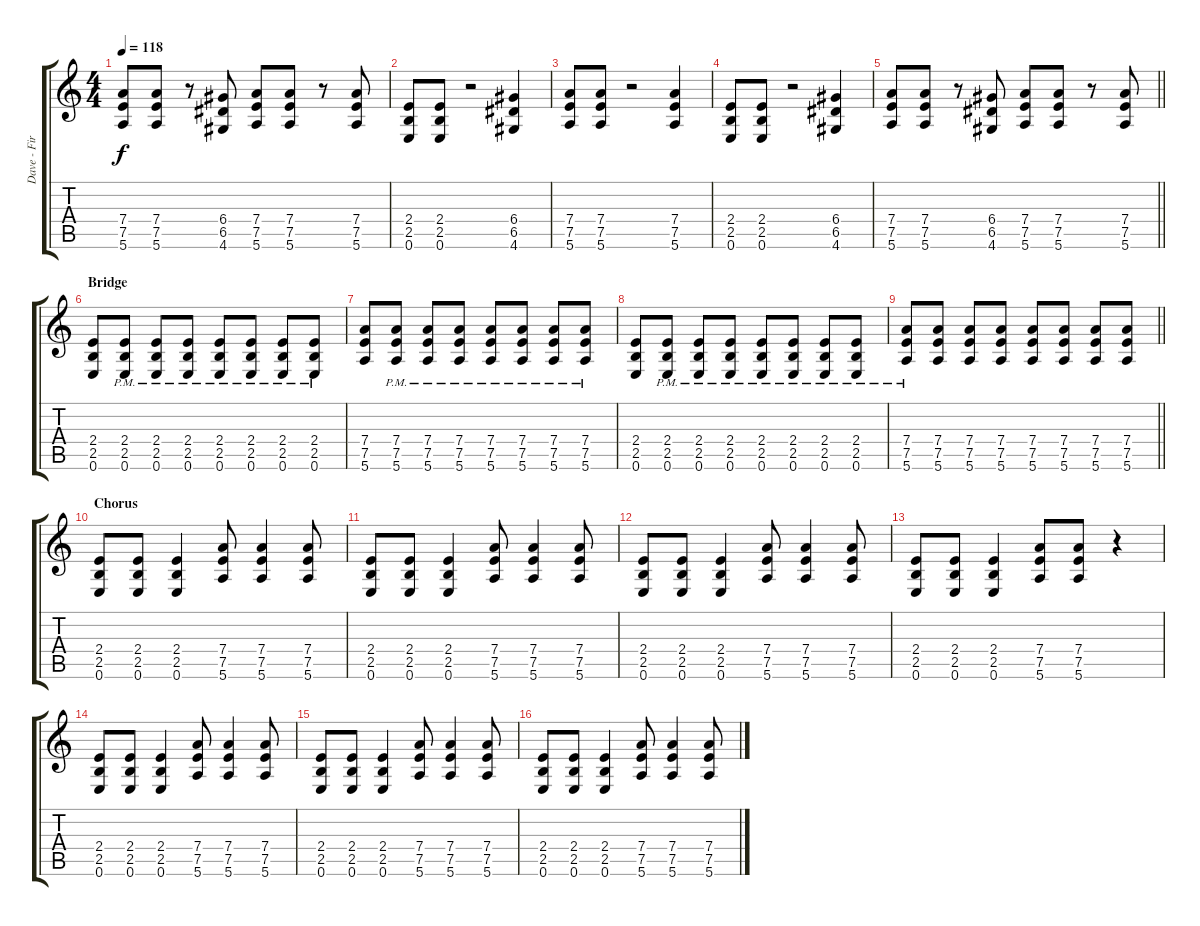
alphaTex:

\track ("Dave - First" "Dave - Fir") {instrument distortionguitar}
\staff {score tabs}
\tuning (E4 B3 G3 D3 A2 E2) {hide}
\ts (4 4)
\tempo 118
\clef g2
\ks c
(7.4 7.5 5.6).8{dy f} (7.4 7.5 5.6).8 r.8 (6.4 6.5 4.6).8 (7.4 7.5 5.6).8 (7.4 7.5 5.6).8 r.8 (7.4 7.5 5.6).8 |
(2.4 2.5 0.6).8 (2.4 2.5 0.6).8 r.2 (6.4 6.5 4.6).4 |
(7.4 7.5 5.6).8 (7.4 7.5 5.6).8 r.2 (7.4 7.5 5.6).4 |
(2.4 2.5 0.6).8 (2.4 2.5 0.6).8 r.2 (6.4 6.5 4.6).4 |
\barLineRight lightlight
(7.4 7.5 5.6).8 (7.4 7.5 5.6).8 r.8 (6.4 6.5 4.6).8 (7.4 7.5 5.6).8 (7.4 7.5 5.6).8 r.8 (7.4 7.5 5.6).8 |
\section ("" "Bridge")
(2.4 2.5 0.6).8 (2.4{pm} 2.5{pm} 0.6{pm}).8 (2.4{pm} 2.5{pm} 0.6{pm}).8 (2.4{pm} 2.5{pm} 0.6{pm}).8 (2.4{pm} 2.5{pm} 0.6{pm}).8 (2.4{pm} 2.5{pm} 0.6{pm}).8 (2.4{pm} 2.5{pm} 0.6{pm}).8 (2.4{pm} 2.5{pm} 0.6{pm}).8 |
(7.4 7.5 5.6).8 (7.4{pm} 7.5{pm} 5.6{pm}).8 (7.4{pm} 7.5{pm} 5.6{pm}).8 (7.4{pm} 7.5{pm} 5.6{pm}).8 (7.4{pm} 7.5{pm} 5.6{pm}).8 (7.4{pm} 7.5{pm} 5.6{pm}).8 (7.4{pm} 7.5{pm} 5.6{pm}).8 (7.4{pm} 7.5{pm} 5.6{pm}).8 |
(2.4 2.5 0.6).8 (2.4{pm} 2.5{pm} 0.6{pm}).8 (2.4{pm} 2.5{pm} 0.6{pm}).8 (2.4{pm} 2.5{pm} 0.6{pm}).8 (2.4{pm} 2.5{pm} 0.6{pm}).8 (2.4{pm} 2.5{pm} 0.6{pm}).8 (2.4{pm} 2.5{pm} 0.6{pm}).8 (2.4{pm} 2.5{pm} 0.6{pm}).8 |
\barLineRight lightlight
(7.4{pm} 7.5{pm} 5.6{pm}).8 (7.4 7.5 5.6).8 (7.4 7.5 5.6).8 (7.4 7.5 5.6).8 (7.4 7.5 5.6).8 (7.4 7.5 5.6).8 (7.4 7.5 5.6).8 (7.4 7.5 5.6).8 |
\section ("" "Chorus")
(2.4 2.5 0.6).8 (2.4 2.5 0.6).8 (2.4 2.5 0.6).4 (7.4 7.5 5.6).8 (7.4 7.5 5.6).4 (7.4 7.5 5.6).8 |
(2.4 2.5 0.6).8 (2.4 2.5 0.6).8 (2.4 2.5 0.6).4 (7.4 7.5 5.6).8 (7.4 7.5 5.6).4 (7.4 7.5 5.6).8 |
(2.4 2.5 0.6).8 (2.4 2.5 0.6).8 (2.4 2.5 0.6).4 (7.4 7.5 5.6).8 (7.4 7.5 5.6).4 (7.4 7.5 5.6).8 |
(2.4 2.5 0.6).8 (2.4 2.5 0.6).8 (2.4 2.5 0.6).4 (7.4 7.5 5.6).8 (7.4 7.5 5.6).8 r.4 |
(2.4 2.5 0.6).8 (2.4 2.5 0.6).8 (2.4 2.5 0.6).4 (7.4 7.5 5.6).8 (7.4 7.5 5.6).4 (7.4 7.5 5.6).8 |
(2.4 2.5 0.6).8 (2.4 2.5 0.6).8 (2.4 2.5 0.6).4 (7.4 7.5 5.6).8 (7.4 7.5 5.6).4 (7.4 7.5 5.6).8 |
(2.4 2.5 0.6).8 (2.4 2.5 0.6).8 (2.4 2.5 0.6).4 (7.4 7.5 5.6).8 (7.4 7.5 5.6).4 (7.4 7.5 5.6).8
